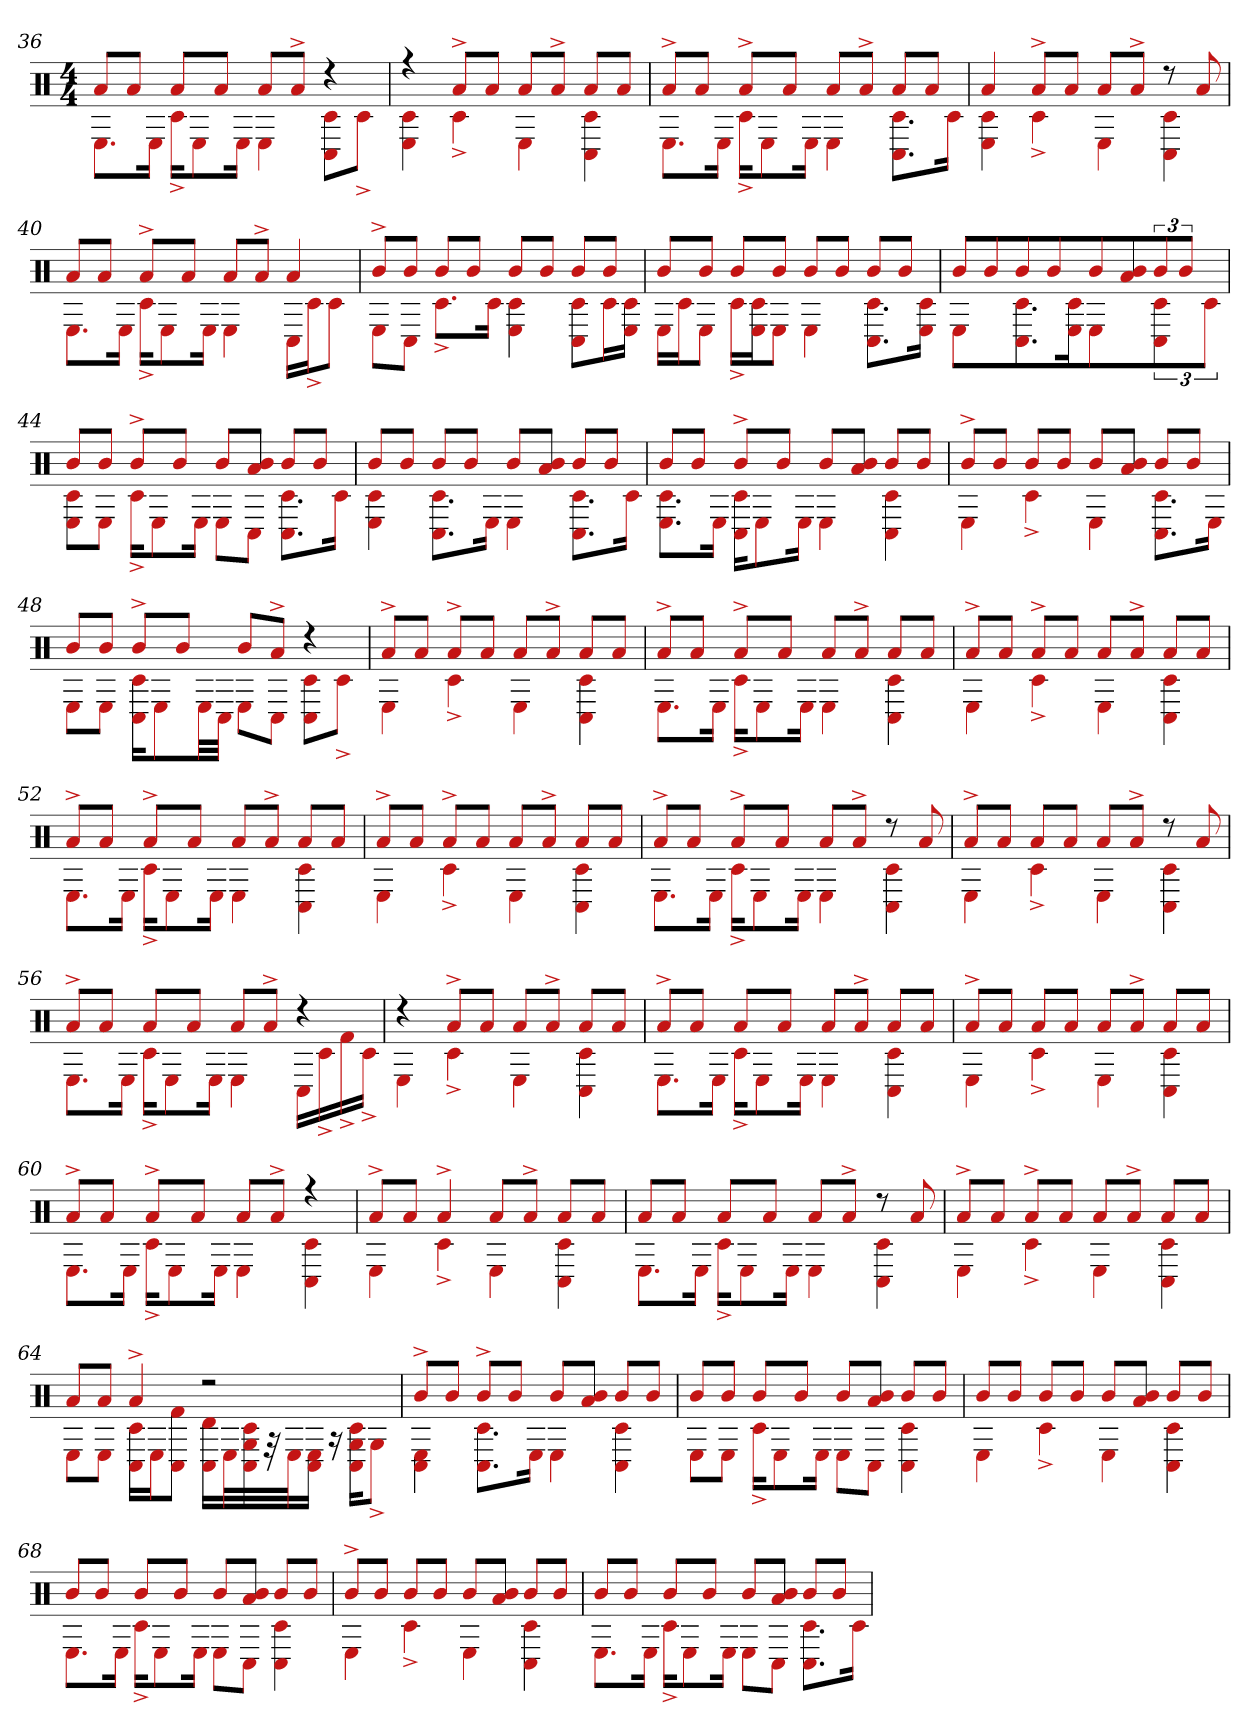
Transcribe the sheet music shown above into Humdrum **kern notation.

**kern
*part1
*staff1
*clefX
*k[]
*M4/4
=36
*^
8aL	8.EL
8aJ	.
.	16EJk
8aL	16c#^KL
.	8E
8aJ	.
.	16EJk
8aL	4E
8a^J	.
4r	8C# 8c#L
.	8c#^J
=37	=37
4r	4c# 4E
8a^L	4c#^
8aJ	.
8aL	4E
8a^J	.
8aL	4C# 4c#
8aJ	.
=38	=38
8a^L	8.EL
8aJ	.
.	16EJk
8a^L	16c#^KL
.	8E
8aJ	.
.	16EJk
8aL	4E
8a^J	.
8aL	8.C# 8.c#L
8aJ	.
.	16c#Jk
=39	=39
4a	4c# 4E
8a^L	4c#^
8aJ	.
8aL	4E
8a^J	.
8r	4C# 4c#
8a	.
=40	=40
8aL	8.EL
8aJ	.
.	16EJk
8a^L	16c#^KL
.	8E
8aJ	.
.	16EJk
8aL	4E
8a^J	.
4a	16C#LL
.	16c#^J
.	8c#J
=41	=41
8b^L	8EL
8bJ	8C#J
8bL	8.c#^L
8bJ	.
.	16c#Jk
8bL	4E 4c#
8bJ	.
8bL	8C# 8c#L
8bJ	16c#L
.	16c# 16EJJ
=42	=42
8bL	16ELL
.	16c#J
8bJ	8EJ
8bL	16c#^LL
.	16E 16c#J
8bJ	8EJ
8bL	4E
8bJ	.
8bL	8.C# 8.c#L
8bJ	.
.	16c# 16EJk
=43	=43
8bL	4E
8bJ	.
8bL	8.C# 8.c#L
8bJ	.
.	16E 16c#Jk
8bL	4E
8b 8aJ	.
12bJ	6c# 6C#
6b	.
.	12c#J
=44	=44
8bL	8c# 8EL
8bJ	8EJ
8b^L	16c#^KL
.	8E
8bJ	.
.	16EJk
8bL	8EL
8a 8bJ	8C#J
8bL	8.C# 8.c#L
8bJ	.
.	16c#Jk
=45	=45
8bL	4c# 4E
8bJ	.
8bL	8.C# 8.c#L
8bJ	.
.	16EJk
8bL	4E
8a 8bJ	.
8bL	8.C# 8.c#L
8bJ	.
.	16c#Jk
=46	=46
8bL	8.c# 8.EL
8bJ	.
.	16EJk
8b^L	16C# 16c#KL
.	8E
8bJ	.
.	16EJk
8bL	4E
8a 8bJ	.
8bL	4C# 4c#
8bJ	.
=47	=47
8b^L	4E
8bJ	.
8bL	4c#^
8bJ	.
8bL	4E
8b 8aJ	.
8bL	8.C# 8.c#L
8bJ	.
.	16EJk
=48	=48
8bL	8EL
8bJ	8EJ
8b^L	16C# 16c#KL
.	8E
8bJ	.
.	32ELL
.	32C#JJJ
8bL	8EL
8a^J	8C#J
4r	8C# 8c#L
.	8c#^J
=49	=49
8a^L	4E
8aJ	.
8a^L	4c#^
8aJ	.
8aL	4E
8a^J	.
8aL	4C# 4c#
8aJ	.
=50	=50
8a^L	8.EL
8aJ	.
.	16EJk
8a^L	16c#^KL
.	8E
8aJ	.
.	16EJk
8aL	4E
8a^J	.
8aL	4C# 4c#
8aJ	.
=51	=51
8a^L	4E
8aJ	.
8a^L	4c#^
8aJ	.
8aL	4E
8a^J	.
8aL	4C# 4c#
8aJ	.
=52	=52
8a^L	8.EL
8aJ	.
.	16EJk
8a^L	16c#^KL
.	8E
8aJ	.
.	16EJk
8aL	4E
8a^J	.
8aL	4C# 4c#
8aJ	.
=53	=53
8a^L	4E
8aJ	.
8a^L	4c#^
8aJ	.
8aL	4E
8a^J	.
8aL	4C# 4c#
8aJ	.
=54	=54
8a^L	8.EL
8aJ	.
.	16EJk
8a^L	16c#^KL
.	8E
8aJ	.
.	16EJk
8aL	4E
8a^J	.
8r	4C# 4c#
8a	.
=55	=55
8a^L	4E
8aJ	.
8aL	4c#^
8aJ	.
8aL	4E
8a^J	.
8r	4C# 4c#
8a	.
=56	=56
8a^L	8.EL
8aJ	.
.	16EJk
8aL	16c#^KL
.	8E
8aJ	.
.	16EJk
8aL	4E
8a^J	.
4r	16C#LL
.	16c#^
.	16f#^
.	16c#^JJ
=57	=57
4r	4E
8a^L	4c#^
8aJ	.
8aL	4E
8a^J	.
8aL	4C# 4c#
8aJ	.
=58	=58
8a^L	8.EL
8aJ	.
.	16EJk
8aL	16c#^KL
.	8E
8aJ	.
.	16EJk
8aL	4E
8a^J	.
8aL	4C# 4c#
8aJ	.
=59	=59
8a^L	4E
8aJ	.
8aL	4c#^
8aJ	.
8aL	4E
8a^J	.
8aL	4c# 4C#
8aJ	.
=60	=60
8a^L	8.EL
8aJ	.
.	16EJk
8a^L	16c#^KL
.	8E
8aJ	.
.	16EJk
8aL	4E
8a^J	.
4r	4c# 4C#
=61	=61
8a^L	4E
8aJ	.
4a^	4c#^
8aL	4E
8a^J	.
8aL	4c# 4C#
8aJ	.
=62	=62
8aL	8.EL
8aJ	.
.	16EJk
8aL	16c#^KL
.	8E
8aJ	.
.	16EJk
8aL	4E
8a^J	.
8r	4c# 4C#
8a	.
=63	=63
8a^L	4E
8aJ	.
8a^L	4c#^
8aJ	.
8aL	4E
8a^J	.
8aL	4C# 4c#
8aJ	.
=64	=64
8aL	8EL
8aJ	8EJ
4a^	16C# 16c#LL
.	16EJ
.	8C# 8f#J
2r	16C# 16dLL
.	32EL
.	32C# 32G 32c#
.	32r
.	32EJ
.	16E 16C#JJ
.	16r
.	16G 16c# 16C#KL
.	8G^J
=65	=65
8b^L	4C# 4E
8bJ	.
8b^L	8.C# 8.c#L
8bJ	.
.	16EJk
8bL	4E
8b 8aJ	.
8bL	4c# 4C#
8bJ	.
=66	=66
8bL	8EL
8bJ	8EJ
8bL	16c#^KL
.	8E
8bJ	.
.	16EJk
8bL	8EL
8a 8bJ	8C#J
8bL	4c# 4C#
8bJ	.
=67	=67
8bL	4E
8bJ	.
8bL	4c#^
8bJ	.
8bL	4E
8b 8aJ	.
8bL	4C# 4c#
8bJ	.
=68	=68
8bL	8.EL
8bJ	.
.	16EJk
8bL	16c#^KL
.	8E
8bJ	.
.	16EJk
8bL	8EL
8a 8bJ	8C#J
8bL	4c# 4C#
8bJ	.
=69	=69
8b^L	4E
8bJ	.
8bL	4c#^
8bJ	.
8bL	4E
8a 8bJ	.
8bL	4c# 4C#
8bJ	.
=70	=70
8bL	8.EL
8bJ	.
.	16EJk
8bL	16c#^KL
.	8E
8bJ	.
.	16EJk
8bL	8EL
8a 8bJ	8C#J
8bL	8.c# 8.C#L
8bJ	.
.	16c#Jk
*v	*v
=
*-
